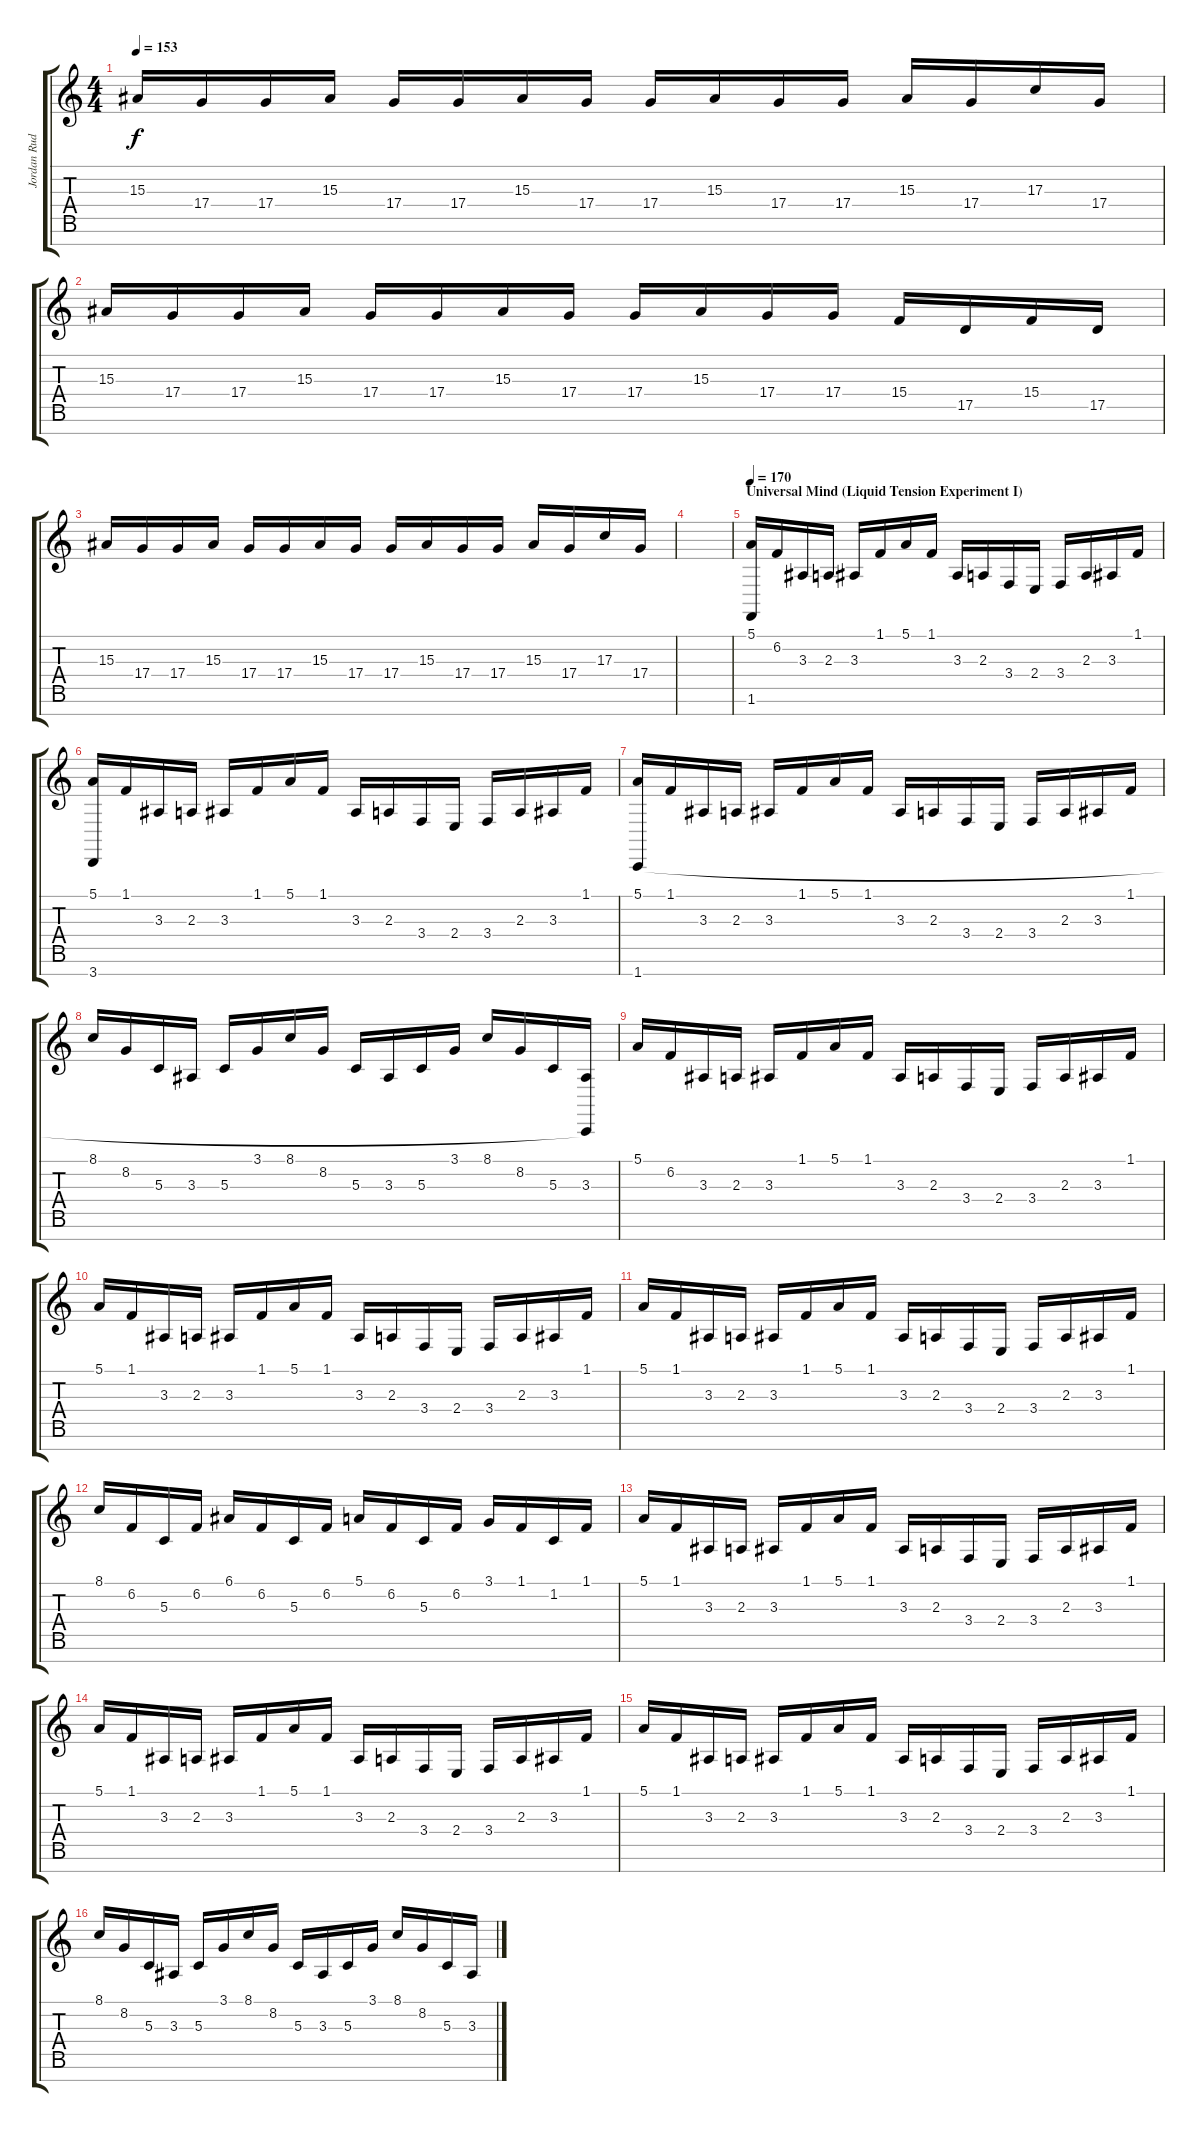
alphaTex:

\track ("Jordan Rudess Lead 2 (Dual Voice)" "Jordan Rud") {instrument lead2sawtooth}
\staff {score tabs}
\tuning (E4 B3 G3 D3 A2 E2 B1) {hide}
\ts (4 4)
\tempo 153
\clef g2
\ks c
15.3.16{dy f} 17.4.16 17.4.16 15.3.16 17.4.16 17.4.16 15.3.16 17.4.16 17.4.16 15.3.16 17.4.16 17.4.16 15.3.16 17.4.16 17.3.16 17.4.16 |
15.3.16 17.4.16 17.4.16 15.3.16 17.4.16 17.4.16 15.3.16 17.4.16 17.4.16 15.3.16 17.4.16 17.4.16 15.4.16 17.5.16 15.4.16 17.5.16 |
15.3.16 17.4.16 17.4.16 15.3.16 17.4.16 17.4.16 15.3.16 17.4.16 17.4.16 15.3.16 17.4.16 17.4.16 15.3.16 17.4.16 17.3.16 17.4.16 |
|
\section ("" "Universal Mind (Liquid Tension Experiment I)")
\tempo 170
(5.1 1.6).16{volume 8 instrument lead2sawtooth} 6.2.16 3.3.16 2.3.16 3.3.16 1.1.16 5.1.16 1.1.16 3.3.16 2.3.16 3.4.16 2.4.16 3.4.16 2.3.16 3.3.16 1.1.16 |
(5.1 3.7).16 1.1.16 3.3.16 2.3.16 3.3.16 1.1.16 5.1.16 1.1.16 3.3.16 2.3.16 3.4.16 2.4.16 3.4.16 2.3.16 3.3.16 1.1.16 |
(5.1 1.7).16 1.1.16 3.3.16 2.3.16 3.3.16 1.1.16 5.1.16 1.1.16 3.3.16 2.3.16 3.4.16 2.4.16 3.4.16 2.3.16 3.3.16 1.1.16 |
8.1.16 8.2.16 5.3.16 3.3.16 5.3.16 3.1.16 8.1.16 8.2.16 5.3.16 3.3.16 5.3.16 3.1.16 8.1.16 8.2.16 5.3.16 (3.3 1.7{t}).16 |
5.1.16 6.2.16 3.3.16 2.3.16 3.3.16 1.1.16 5.1.16 1.1.16 3.3.16 2.3.16 3.4.16 2.4.16 3.4.16 2.3.16 3.3.16 1.1.16 |
5.1.16 1.1.16 3.3.16 2.3.16 3.3.16 1.1.16 5.1.16 1.1.16 3.3.16 2.3.16 3.4.16 2.4.16 3.4.16 2.3.16 3.3.16 1.1.16 |
5.1.16 1.1.16 3.3.16 2.3.16 3.3.16 1.1.16 5.1.16 1.1.16 3.3.16 2.3.16 3.4.16 2.4.16 3.4.16 2.3.16 3.3.16 1.1.16 |
8.1.16 6.2.16 5.3.16 6.2.16 6.1.16 6.2.16 5.3.16 6.2.16 5.1.16 6.2.16 5.3.16 6.2.16 3.1.16 1.1.16 1.2.16 1.1.16 |
5.1.16 1.1.16 3.3.16 2.3.16 3.3.16 1.1.16 5.1.16 1.1.16 3.3.16 2.3.16 3.4.16 2.4.16 3.4.16 2.3.16 3.3.16 1.1.16 |
5.1.16 1.1.16 3.3.16 2.3.16 3.3.16 1.1.16 5.1.16 1.1.16 3.3.16 2.3.16 3.4.16 2.4.16 3.4.16 2.3.16 3.3.16 1.1.16 |
5.1.16 1.1.16 3.3.16 2.3.16 3.3.16 1.1.16 5.1.16 1.1.16 3.3.16 2.3.16 3.4.16 2.4.16 3.4.16 2.3.16 3.3.16 1.1.16 |
8.1.16 8.2.16 5.3.16 3.3.16 5.3.16 3.1.16 8.1.16 8.2.16 5.3.16 3.3.16 5.3.16 3.1.16 8.1.16 8.2.16 5.3.16 3.3.16
